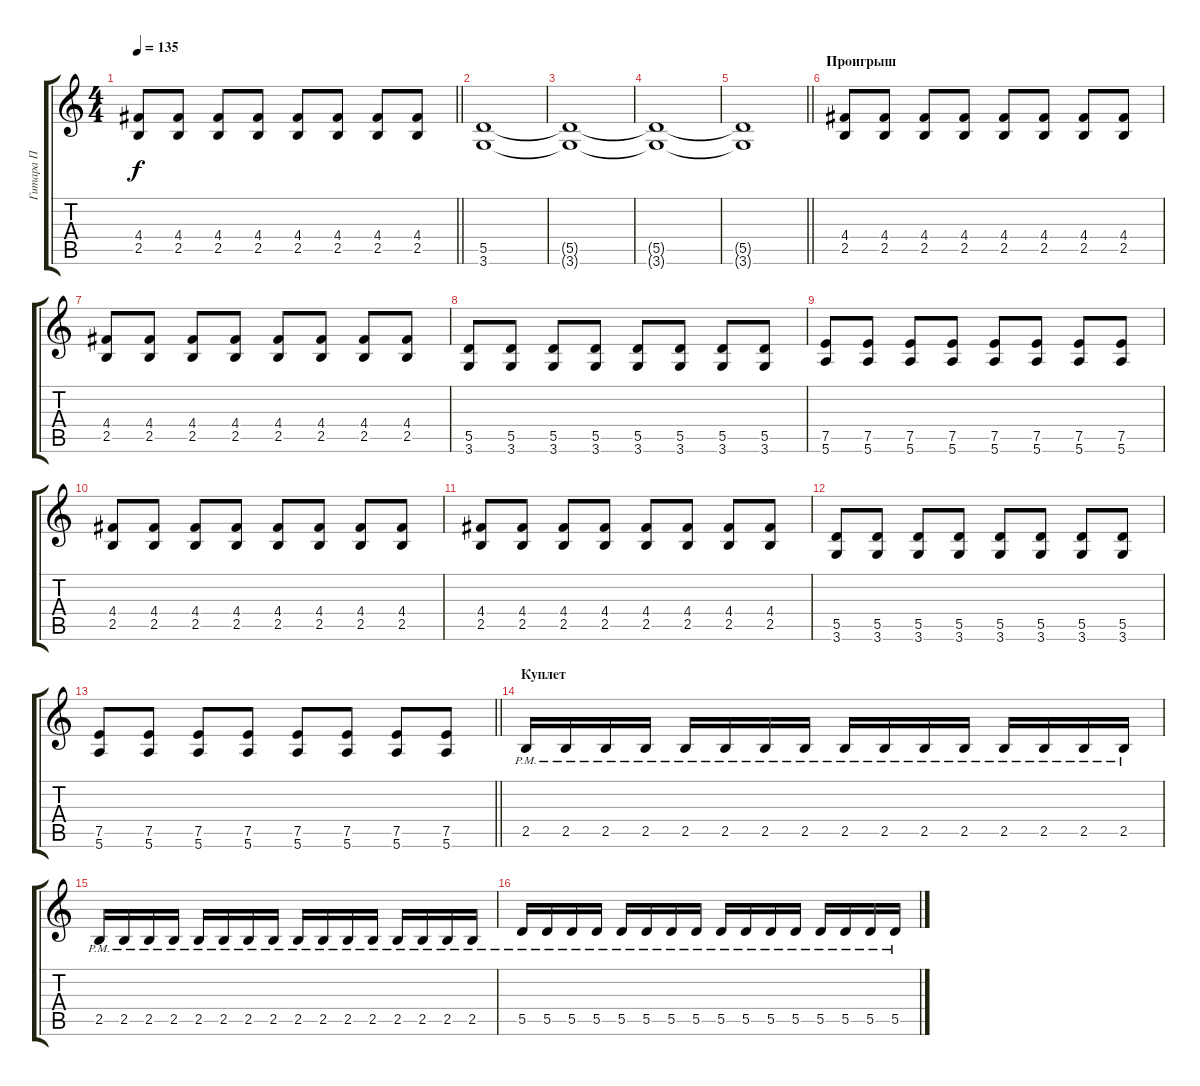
\track ("Гитара П" "Гитара П") {instrument distortionguitar}
\staff {score tabs}
\tuning (E4 B3 G3 D3 A2 E2) {hide}
\ts (4 4)
\tempo 135
\clef g2
\barLineRight lightlight
\ks c
(4.4 2.5).8{dy f} (4.4 2.5).8 (4.4 2.5).8 (4.4 2.5).8 (4.4 2.5).8 (4.4 2.5).8 (4.4 2.5).8 (4.4 2.5).8 |
\section ("" " ")
(5.5 3.6).1 |
(5.5{t} 3.6{t}).1 |
(5.5{t} 3.6{t}).1 |
\barLineRight lightlight
(5.5{t} 3.6{t}).1 |
\section ("" "Проигрыш")
(4.4 2.5).8{volume 7} (4.4 2.5).8 (4.4 2.5).8 (4.4 2.5).8 (4.4 2.5).8 (4.4 2.5).8 (4.4 2.5).8 (4.4 2.5).8 |
(4.4 2.5).8 (4.4 2.5).8 (4.4 2.5).8 (4.4 2.5).8 (4.4 2.5).8 (4.4 2.5).8 (4.4 2.5).8 (4.4 2.5).8 |
(5.5 3.6).8 (5.5 3.6).8 (5.5 3.6).8 (5.5 3.6).8 (5.5 3.6).8 (5.5 3.6).8 (5.5 3.6).8 (5.5 3.6).8 |
(7.5 5.6).8 (7.5 5.6).8 (7.5 5.6).8 (7.5 5.6).8 (7.5 5.6).8 (7.5 5.6).8 (7.5 5.6).8 (7.5 5.6).8 |
(4.4 2.5).8 (4.4 2.5).8 (4.4 2.5).8 (4.4 2.5).8 (4.4 2.5).8 (4.4 2.5).8 (4.4 2.5).8 (4.4 2.5).8 |
(4.4 2.5).8 (4.4 2.5).8 (4.4 2.5).8 (4.4 2.5).8 (4.4 2.5).8 (4.4 2.5).8 (4.4 2.5).8 (4.4 2.5).8 |
(5.5 3.6).8 (5.5 3.6).8 (5.5 3.6).8 (5.5 3.6).8 (5.5 3.6).8 (5.5 3.6).8 (5.5 3.6).8 (5.5 3.6).8 |
\barLineRight lightlight
(7.5 5.6).8 (7.5 5.6).8 (7.5 5.6).8 (7.5 5.6).8 (7.5 5.6).8 (7.5 5.6).8 (7.5 5.6).8 (7.5 5.6).8 |
\section ("" "Куплет")
2.5{pm}.16 2.5{pm}.16 2.5{pm}.16 2.5{pm}.16 2.5{pm}.16 2.5{pm}.16 2.5{pm}.16 2.5{pm}.16 2.5{pm}.16 2.5{pm}.16 2.5{pm}.16 2.5{pm}.16 2.5{pm}.16 2.5{pm}.16 2.5{pm}.16 2.5{pm}.16 |
2.5{pm}.16 2.5{pm}.16 2.5{pm}.16 2.5{pm}.16 2.5{pm}.16 2.5{pm}.16 2.5{pm}.16 2.5{pm}.16 2.5{pm}.16 2.5{pm}.16 2.5{pm}.16 2.5{pm}.16 2.5{pm}.16 2.5{pm}.16 2.5{pm}.16 2.5{pm}.16 |
5.5{pm}.16 5.5{pm}.16 5.5{pm}.16 5.5{pm}.16 5.5{pm}.16 5.5{pm}.16 5.5{pm}.16 5.5{pm}.16 5.5{pm}.16 5.5{pm}.16 5.5{pm}.16 5.5{pm}.16 5.5{pm}.16 5.5{pm}.16 5.5{pm}.16 5.5{pm}.16
